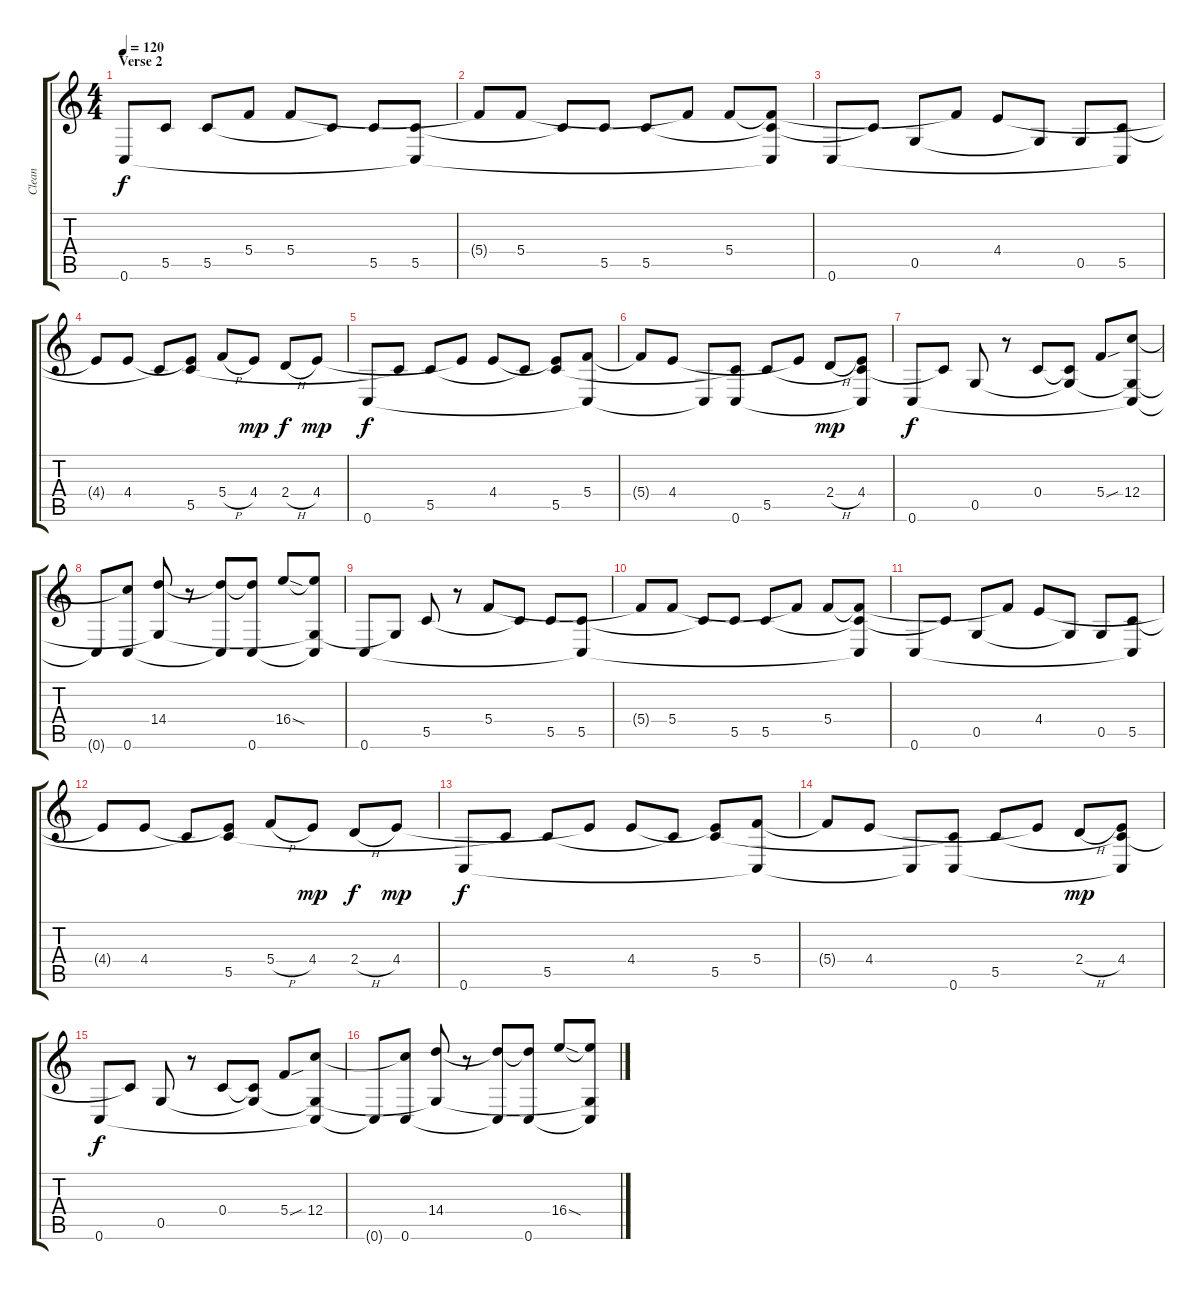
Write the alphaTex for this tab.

\track ("Clean" "Clean") {instrument electricguitarjazz}
\staff {score tabs}
\tuning (D4 A3 F3 C3 G2 C2) {hide}
\ts (4 4)
\section ("" "Verse 2")
\tempo 120
\clef g2
\ks c
0.6.8{dy f} 5.5.8 5.5.8 5.4.8 5.4.8 5.5{t}.8 5.5.8 (5.5 0.6{t}).8 |
5.4{t}.8 5.4.8 5.5{t}.8 5.5.8 5.5.8 5.4{t}.8 5.4.8 (5.4{t} 5.5{t} 0.6{t}).8 |
0.6.8 5.5{t}.8 0.5.8 5.4{t}.8 4.4.8 0.5{t}.8 0.5.8 (5.5 0.6{t}).8 |
4.4{t}.8 4.4.8 5.5{t}.8 (4.4{t} 5.5).8 5.4{h}.8 4.4.8{dy mp} 2.4{h}.8{dy f} 4.4.8{dy mp} |
0.6.8{dy f} 5.5{t}.8 5.5.8 4.4{t}.8 4.4.8 5.5{t}.8 (4.4{t} 5.5).8 (5.4 0.6{t}).8 |
5.4{t}.8 4.4.8 0.6{t}.8 (5.5{t} 0.6).8 5.5.8 4.4{t}.8 2.4{h}.8{dy mp} (4.4 5.5{t} 0.6{t}).8 |
0.6.8{dy f} 5.5{t}.8 0.5.8 r.8 0.4.8 (0.4{t} 0.5{t}).8 5.4{sou}.8 (12.4 0.5{t} 0.6{t}).8 |
0.6{t}.8 (12.4{t} 0.6).8 (14.4 0.5{t}).8 r.8 (14.4{t} 0.6{t}).8 (14.4{t} 0.6).8 16.4{sod}.8 (16.4{t} 0.5{t} 0.6{t}).8 |
0.6.8 0.5{t}.8 5.5.8 r.8 5.4.8 5.5{t}.8 5.5.8 (5.5 0.6{t}).8 |
5.4{t}.8 5.4.8 5.5{t}.8 5.5.8 5.5.8 5.4{t}.8 5.4.8 (5.4{t} 5.5{t} 0.6{t}).8 |
0.6.8 5.5{t}.8 0.5.8 5.4{t}.8 4.4.8 0.5{t}.8 0.5.8 (5.5 0.6{t}).8 |
4.4{t}.8 4.4.8 5.5{t}.8 (4.4{t} 5.5).8 5.4{h}.8 4.4.8{dy mp} 2.4{h}.8{dy f} 4.4.8{dy mp} |
0.6.8{dy f} 5.5{t}.8 5.5.8 4.4{t}.8 4.4.8 5.5{t}.8 (4.4{t} 5.5).8 (5.4 0.6{t}).8 |
5.4{t}.8 4.4.8 0.6{t}.8 (5.5{t} 0.6).8 5.5.8 4.4{t}.8 2.4{h}.8{dy mp} (4.4 5.5{t} 0.6{t}).8 |
0.6.8{dy f} 5.5{t}.8 0.5.8 r.8 0.4.8 (0.4{t} 0.5{t}).8 5.4{sou}.8 (12.4 0.5{t} 0.6{t}).8 |
0.6{t}.8 (12.4{t} 0.6).8 (14.4 0.5{t}).8 r.8 (14.4{t} 0.6{t}).8 (14.4{t} 0.6).8 16.4{sod}.8 (16.4{t} 0.5{t} 0.6{t}).8
